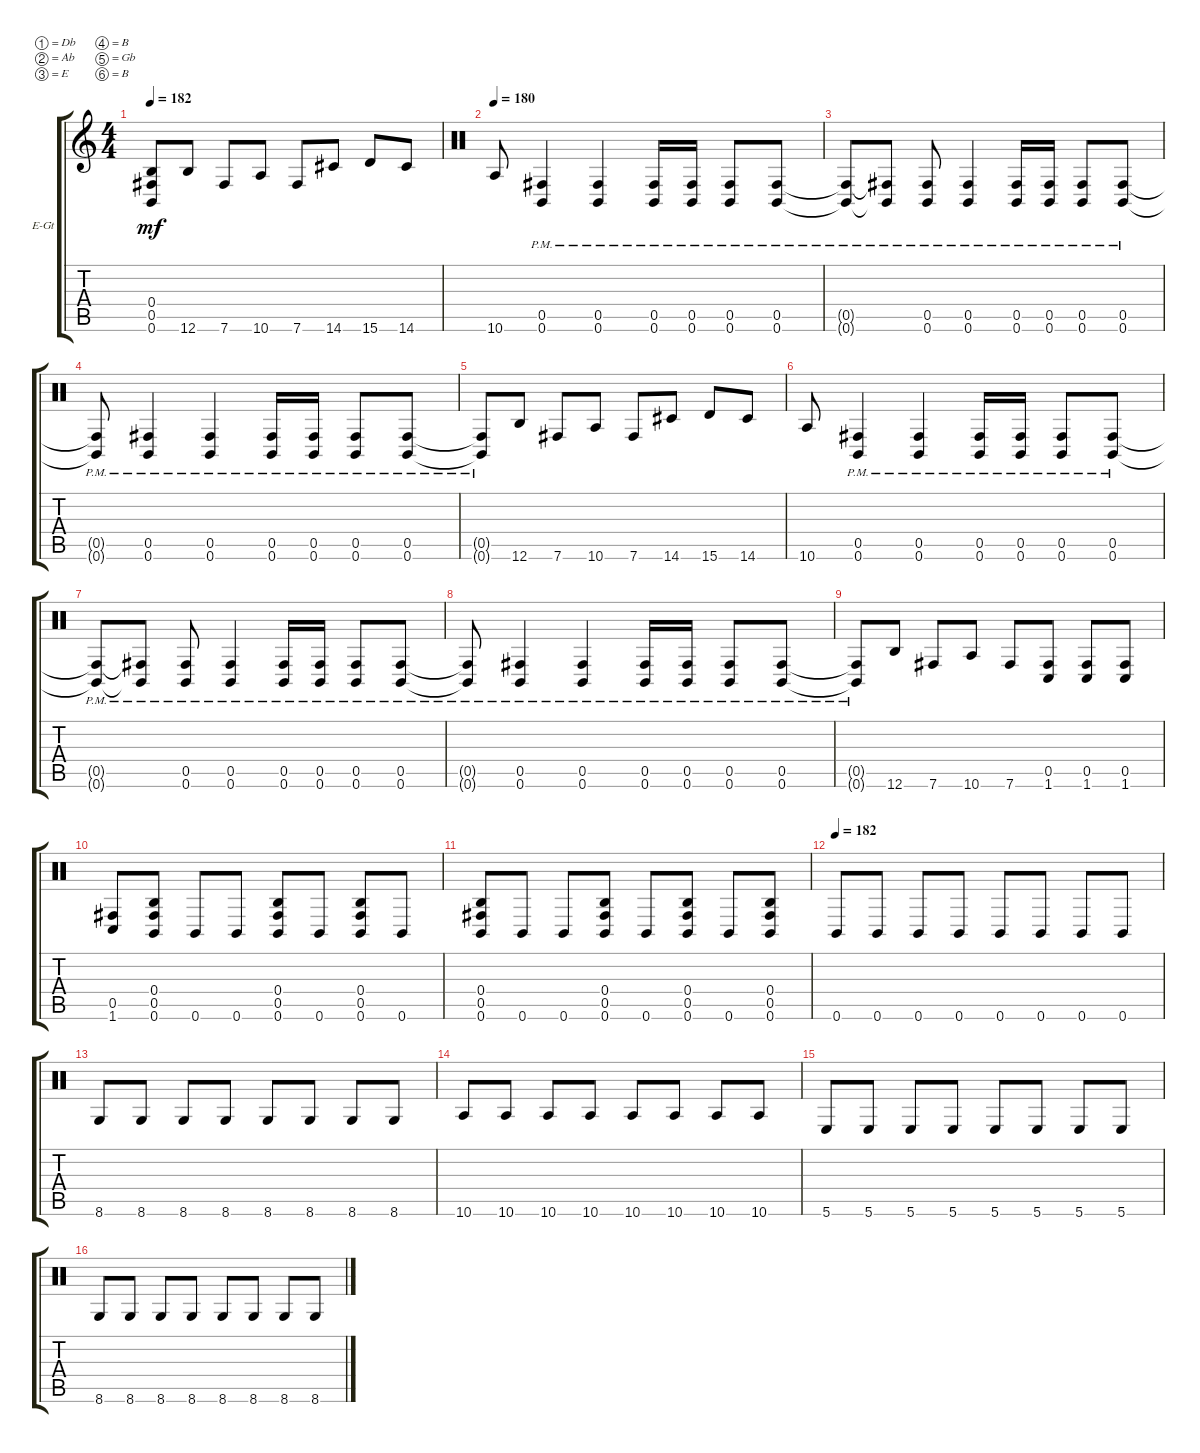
\defaultSystemsLayout 4
\bracketExtendMode groupsimilarinstruments
\firstSystemTrackNameOrientation horizontal
\otherSystemsTrackNameOrientation horizontal
\track ("Electric Guitar" "E-Gt") {instrument distortionguitar}
\staff {score tabs}
\tuning (Db4 Ab3 E3 B2 Gb2 B1)
\ts (4 4)
\tempo 182
\clef g2
\ks c
(0.4 0.5 0.6).8{dy mf} 12.6.8 7.6.8 10.6.8 7.6.8 14.6.8 15.6.8 14.6.8 |
\tempo 180
\clef neutral
10.6.8 (0.6{pm} 0.5{pm}).4 (0.5{pm} 0.6{pm}).4 (0.6{pm} 0.5{pm}).16 (0.5{pm} 0.6{pm}).16 (0.6{pm} 0.5{pm}).8 (0.5{pm} 0.6{pm}).8 |
(0.6{pm t} 0.5{pm t}).8 (0.6{pm t} 0.5{pm t}).8 (0.6{pm} 0.5{pm}).8 (0.6{pm} 0.5{pm}).4 (0.6{pm} 0.5{pm}).16 (0.6{pm} 0.5{pm}).16 (0.6{pm} 0.5{pm}).8 (0.6{pm} 0.5{pm}).8 |
(0.6{pm t} 0.5{pm t}).8 (0.6{pm} 0.5{pm}).4 (0.5{pm} 0.6{pm}).4 (0.6{pm} 0.5{pm}).16 (0.5{pm} 0.6{pm}).16 (0.6{pm} 0.5{pm}).8 (0.5{pm} 0.6{pm}).8 |
(0.5{pm t} 0.6{pm t}).8 12.6.8 7.6.8 10.6.8 7.6.8 14.6.8 15.6.8 14.6.8 |
10.6.8 (0.6{pm} 0.5{pm}).4 (0.5{pm} 0.6{pm}).4 (0.6{pm} 0.5{pm}).16 (0.5{pm} 0.6{pm}).16 (0.6{pm} 0.5{pm}).8 (0.5{pm} 0.6{pm}).8 |
(0.6{pm t} 0.5{pm t}).8 (0.6{pm t} 0.5{pm t}).8 (0.6{pm} 0.5{pm}).8 (0.6{pm} 0.5{pm}).4 (0.6{pm} 0.5{pm}).16 (0.6{pm} 0.5{pm}).16 (0.6{pm} 0.5{pm}).8 (0.6{pm} 0.5{pm}).8 |
(0.6{pm t} 0.5{pm t}).8 (0.6{pm} 0.5{pm}).4 (0.5{pm} 0.6{pm}).4 (0.6{pm} 0.5{pm}).16 (0.5{pm} 0.6{pm}).16 (0.6{pm} 0.5{pm}).8 (0.5{pm} 0.6{pm}).8 |
(0.5{pm t} 0.6{pm t}).8 12.6.8 7.6.8 10.6.8 7.6.8 (1.6 0.5).8 (1.6 0.5).8 (1.6 0.5).8 |
(1.6 0.5).8 (0.4 0.5 0.6).8 0.6.8 0.6.8 (0.4 0.6 0.5).8 0.6.8 (0.4 0.5 0.6).8 0.6.8 |
(0.6 0.4 0.5).8 0.6.8 0.6.8 (0.6 0.5 0.4).8 0.6.8 (0.5 0.4 0.6).8 0.6.8 (0.6 0.5 0.4).8 |
\tempo 182
0.6.8 0.6.8 0.6.8 0.6.8 0.6.8 0.6.8 0.6.8 0.6.8 |
8.6.8 8.6.8 8.6.8 8.6.8 8.6.8 8.6.8 8.6.8 8.6.8 |
10.6.8 10.6.8 10.6.8 10.6.8 10.6.8 10.6.8 10.6.8 10.6.8 |
5.6.8 5.6.8 5.6.8 5.6.8 5.6.8 5.6.8 5.6.8 5.6.8 |
8.6.8 8.6.8 8.6.8 8.6.8 8.6.8 8.6.8 8.6.8 8.6.8
